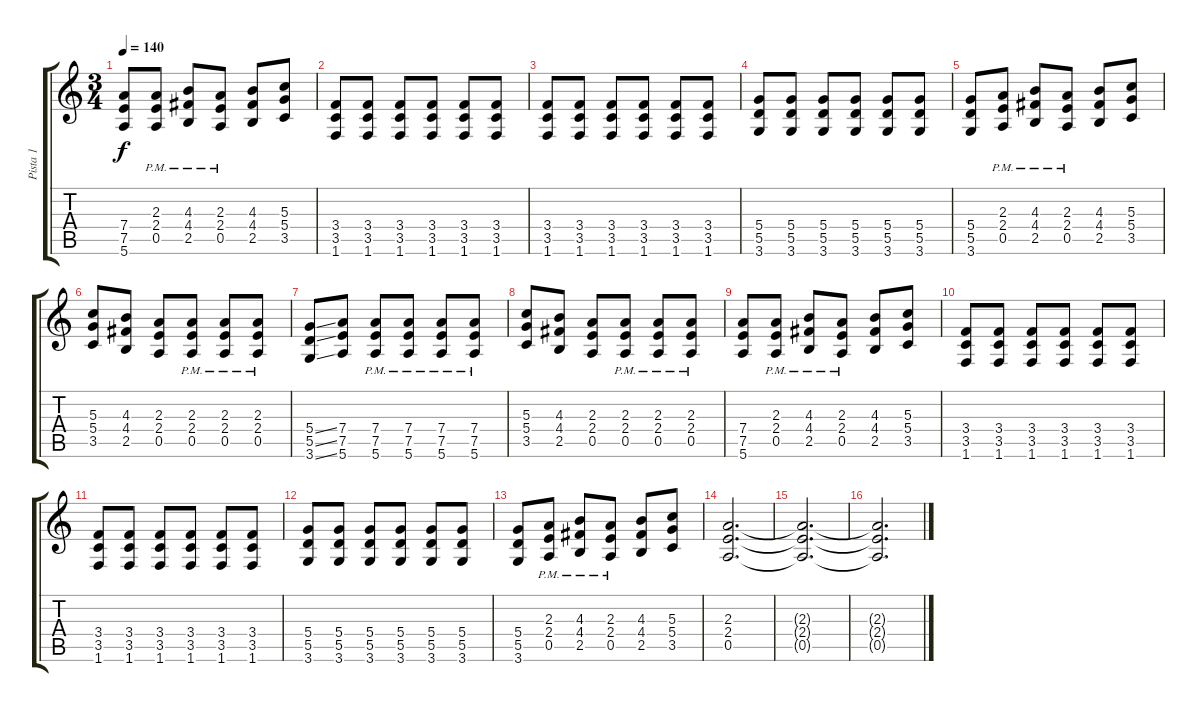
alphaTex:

\track ("Pista 1" "Pista 1") {instrument distortionguitar}
\staff {score tabs}
\tuning (E4 B3 G3 D3 A2 E2) {hide}
\ts (3 4)
\tempo 140
\clef g2
\ks c
(7.4 7.5 5.6).8{dy f} (2.3{pm} 2.4{pm} 0.5{pm}).8 (4.3{pm} 4.4{pm} 2.5{pm}).8 (2.3{pm} 2.4{pm} 0.5{pm}).8 (4.3 4.4 2.5).8 (5.3 5.4 3.5).8 |
(3.4 3.5 1.6).8 (3.4 3.5 1.6).8 (3.4 3.5 1.6).8 (3.4 3.5 1.6).8 (3.4 3.5 1.6).8 (3.4 3.5 1.6).8 |
(3.4 3.5 1.6).8 (3.4 3.5 1.6).8 (3.4 3.5 1.6).8 (3.4 3.5 1.6).8 (3.4 3.5 1.6).8 (3.4 3.5 1.6).8 |
(5.4 5.5 3.6).8 (5.4 5.5 3.6).8 (5.4 5.5 3.6).8 (5.4 5.5 3.6).8 (5.4 5.5 3.6).8 (5.4 5.5 3.6).8 |
(5.4 5.5 3.6).8 (2.3{pm} 2.4{pm} 0.5{pm}).8 (4.3{pm} 4.4{pm} 2.5{pm}).8 (2.3{pm} 2.4{pm} 0.5{pm}).8 (4.3 4.4 2.5).8 (5.3 5.4 3.5).8 |
(5.3 5.4 3.5).8{volume 11} (4.3 4.4 2.5).8 (2.3 2.4 0.5).8 (2.3{pm} 2.4{pm} 0.5{pm}).8 (2.3{pm} 2.4{pm} 0.5{pm}).8 (2.3{pm} 2.4{pm} 0.5{pm}).8 |
(5.4{ss} 5.5{ss} 3.6{ss}).8 (7.4 7.5 5.6).8 (7.4{pm} 7.5{pm} 5.6{pm}).8 (7.4{pm} 7.5{pm} 5.6{pm}).8 (7.4{pm} 7.5{pm} 5.6{pm}).8 (7.4{pm} 7.5{pm} 5.6{pm}).8 |
(5.3 5.4 3.5).8 (4.3 4.4 2.5).8 (2.3 2.4 0.5).8 (2.3{pm} 2.4{pm} 0.5{pm}).8 (2.3{pm} 2.4{pm} 0.5{pm}).8 (2.3{pm} 2.4{pm} 0.5{pm}).8 |
(7.4 7.5 5.6).8 (2.3{pm} 2.4{pm} 0.5{pm}).8 (4.3{pm} 4.4{pm} 2.5{pm}).8 (2.3{pm} 2.4{pm} 0.5{pm}).8 (4.3 4.4 2.5).8 (5.3 5.4 3.5).8 |
(3.4 3.5 1.6).8 (3.4 3.5 1.6).8 (3.4 3.5 1.6).8 (3.4 3.5 1.6).8 (3.4 3.5 1.6).8 (3.4 3.5 1.6).8 |
(3.4 3.5 1.6).8 (3.4 3.5 1.6).8 (3.4 3.5 1.6).8 (3.4 3.5 1.6).8 (3.4 3.5 1.6).8 (3.4 3.5 1.6).8 |
(5.4 5.5 3.6).8 (5.4 5.5 3.6).8 (5.4 5.5 3.6).8 (5.4 5.5 3.6).8 (5.4 5.5 3.6).8 (5.4 5.5 3.6).8 |
(5.4 5.5 3.6).8 (2.3{pm} 2.4{pm} 0.5{pm}).8 (4.3{pm} 4.4{pm} 2.5{pm}).8 (2.3{pm} 2.4{pm} 0.5{pm}).8 (4.3 4.4 2.5).8 (5.3 5.4 3.5).8 |
(2.3 2.4 0.5).2{d} |
(2.3{t} 2.4{t} 0.5{t}).2{d} |
(2.3{t} 2.4{t} 0.5{t}).2{d}
